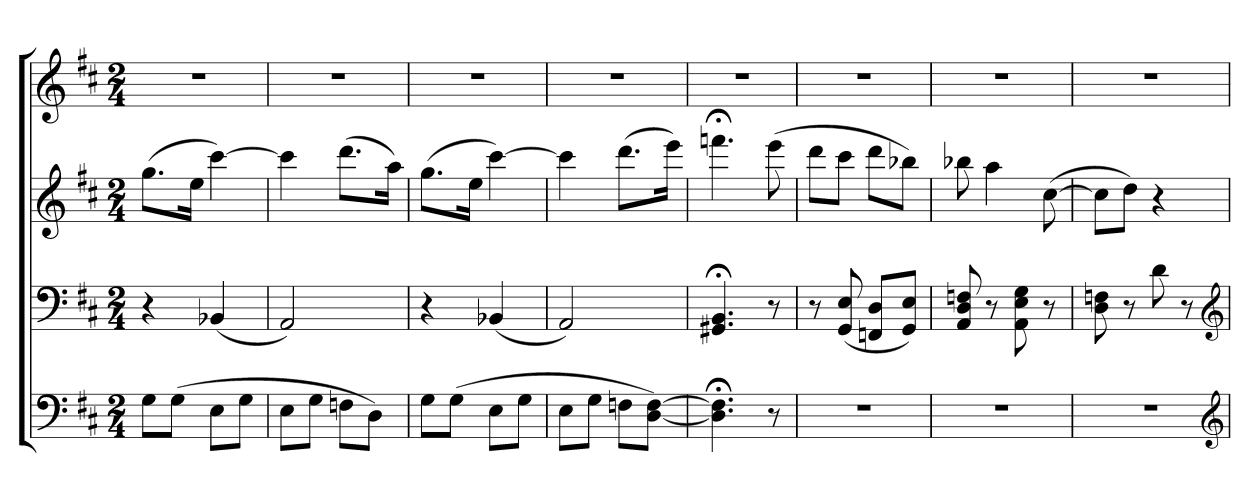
**kern	**kern	**kern	**kern
*part4	*part3	*part2	*part1
*staff4	*staff3	*staff2	*staff1
*clefF4	*clefF4	*clefG2	*clefG2
*k[f#c#]	*k[f#c#]	*k[f#c#]	*k[f#c#]
*D:	*D:	*D:	*D:
*M2/4	*M2/4	*M2/4	*M2/4
=	=	=	=
8GL	4r	(8.ggL	2r
(8GJ	.	.	.
.	.	16eeJk	.
8EL	(4BB-X	[4ccc#)	.
8GJ	.	.	.
=	=	=	=
8EL	2AA)	4ccc#]	2r
8GJ	.	.	.
8FnL	.	(8.dddL	.
8DJ)	.	.	.
.	.	16aaJk)	.
=	=	=	=
8GL	4r	(8.ggL	2r
(8GJ	.	.	.
.	.	16eeJk	.
8EL	(4BB-X	[4ccc#)	.
8GJ	.	.	.
=	=	=	=
8EL	2AA)	4ccc#]	2r
8GJ	.	.	.
8FnL	.	(8.dddL	.
[8D [8FJ)	.	.	.
.	.	16eeeJk)	.
=	=	=	=
4.D];< 4.F];<	4.GG#X;< 4.BB;<	4.fffn;<	2r
8r	8r	(8eee	.
=	=	=	=
2r	8r	8dddL	2r
.	(8GG 8E	8ccc#J	.
.	8FFn 8DL	8dddL	.
.	8GG 8EJ)	8bb-XJ)	.
=	=	=	=
2r	8AA 8D 8Fn	8bb-X	2r
.	8r	4aa	.
.	8AA 8E 8G	.	.
.	8r	([8cc#	.
=	=	=	=
2r	8D 8Fn	8cc#L]	2r
.	8r	8ddJ)	.
.	8d	4r	.
.	8r	.	.
*clefG2	*clefG2	*	*
=	=	=	=
*-	*-	*-	*-
